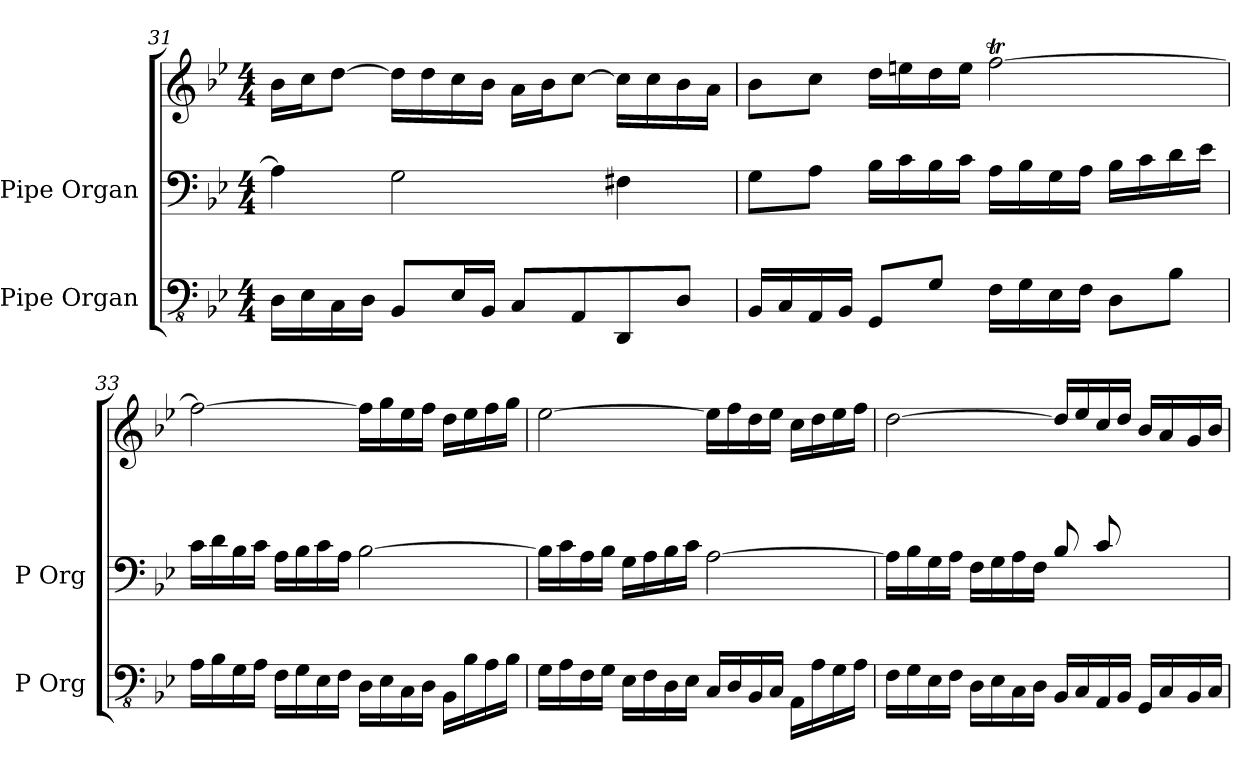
**kern	**kern	**kern
*part2	*part1	*part1
*staff3	*staff2	*staff1
*I"Pipe Organ	*I"Pipe Organ	*
*I'P Org	*I'P Org	*
*clefFv4	*clefF4	*clefG2
*k[b-e-]	*k[b-e-]	*k[b-e-]
*M4/4	*M4/4	*M4/4
=31	=31	=31
16DD\LL	4A\]	16b-\LL
16EE-\	.	16cc\J
16CC\	.	[8dd\J
16DD\JJ	.	.
8BBB-/L	2G\	16dd\LL]
.	.	16dd\
16EE-/L	.	16cc\
16BBB-/JJ	.	16b-\JJ
8CC/L	.	16a\LL
.	.	16b-\J
8AAA/	.	[8cc\J
8DDD/	4F#X\	16cc\LL]
.	.	16cc\
8DD/J	.	16b-\
.	.	16a\JJ
!!LO:LB:g=z
=32	=32	=32
16BBB-/LL	8G\L	8b-\L
16CC/	.	.
16AAA/	8A\J	8cc\J
16BBB-/JJ	.	.
8GGG/L	16B-\LL	16dd\LL
.	16c\	16een\
8GG/J	16B-\	16dd\
.	16c\JJ	16ee\JJ
16FF\LL	16A\LL	[2ffT\
16GG\	16B-\	.
16EE-\	16G\	.
16FF\JJ	16A\JJ	.
8DD\L	16B-\LL	.
.	16c\	.
8BB-\J	16d\	.
.	16e-\JJ	.
=33	=33	=33
16AA\LL	16c\LL	2ff\_
16BB-\	16d\	.
16GG\	16B-\	.
16AA\JJ	16c\JJ	.
16FF\LL	16A\LL	.
16GG\	16B-\	.
16EE-\	16c\	.
16FF\JJ	16A\JJ	.
16DD\LL	[2B-\	16ff\LL]
16EE-\	.	16gg\
16CC\	.	16ee-\
16DD\JJ	.	16ff\JJ
16BBB-\LL	.	16dd\LL
16BB-\	.	16ee-\
16AA\	.	16ff\
16BB-\JJ	.	16gg\JJ
=34	=34	=34
16GG\LL	16B-\LL]	[2ee-\
16AA\	16c\	.
16FF\	16A\	.
16GG\JJ	16B-\JJ	.
16EE-\LL	16G\LL	.
16FF\	16A\	.
16DD\	16B-\	.
16EE-\JJ	16c\JJ	.
16CC/LL	[2A\	16ee-\LL]
16DD/	.	16ff\
16BBB-/	.	16dd\
16CC/JJ	.	16ee-\JJ
16AAA\LL	.	16cc\LL
16AA\	.	16dd\
16GG\	.	16ee-\
16AA\JJ	.	16ff\JJ
!!LO:LB:g=z
=35	=35	=35
*	*	*^
16FF\LL	16A\LL]	[2dd\	2.ryy
16GG\	16B-\	.	.
16EE-\	16G\	.	.
16FF\JJ	16A\JJ	.	.
16DD\LL	16F\LL	.	.
16EE-\	16G\	.	.
16CC\	16A\	.	.
16DD\JJ	16F\JJ	.	.
16BBB-/LL	8B-/L	16dd/LL]	.
16CC/	.	16ee-/	.
16AAA/	8c/	16cc/	.
16BBB-/JJ	.	16dd/JJ	.
16GGG/LL	4ryy	16b-/LL	8d\
16CC/	.	16a/	.
16BBB-/	.	16g/	8en\J
16CC/JJ	.	16b-/JJ	.
*	*	*v	*v
=	=	=
*-	*-	*-
